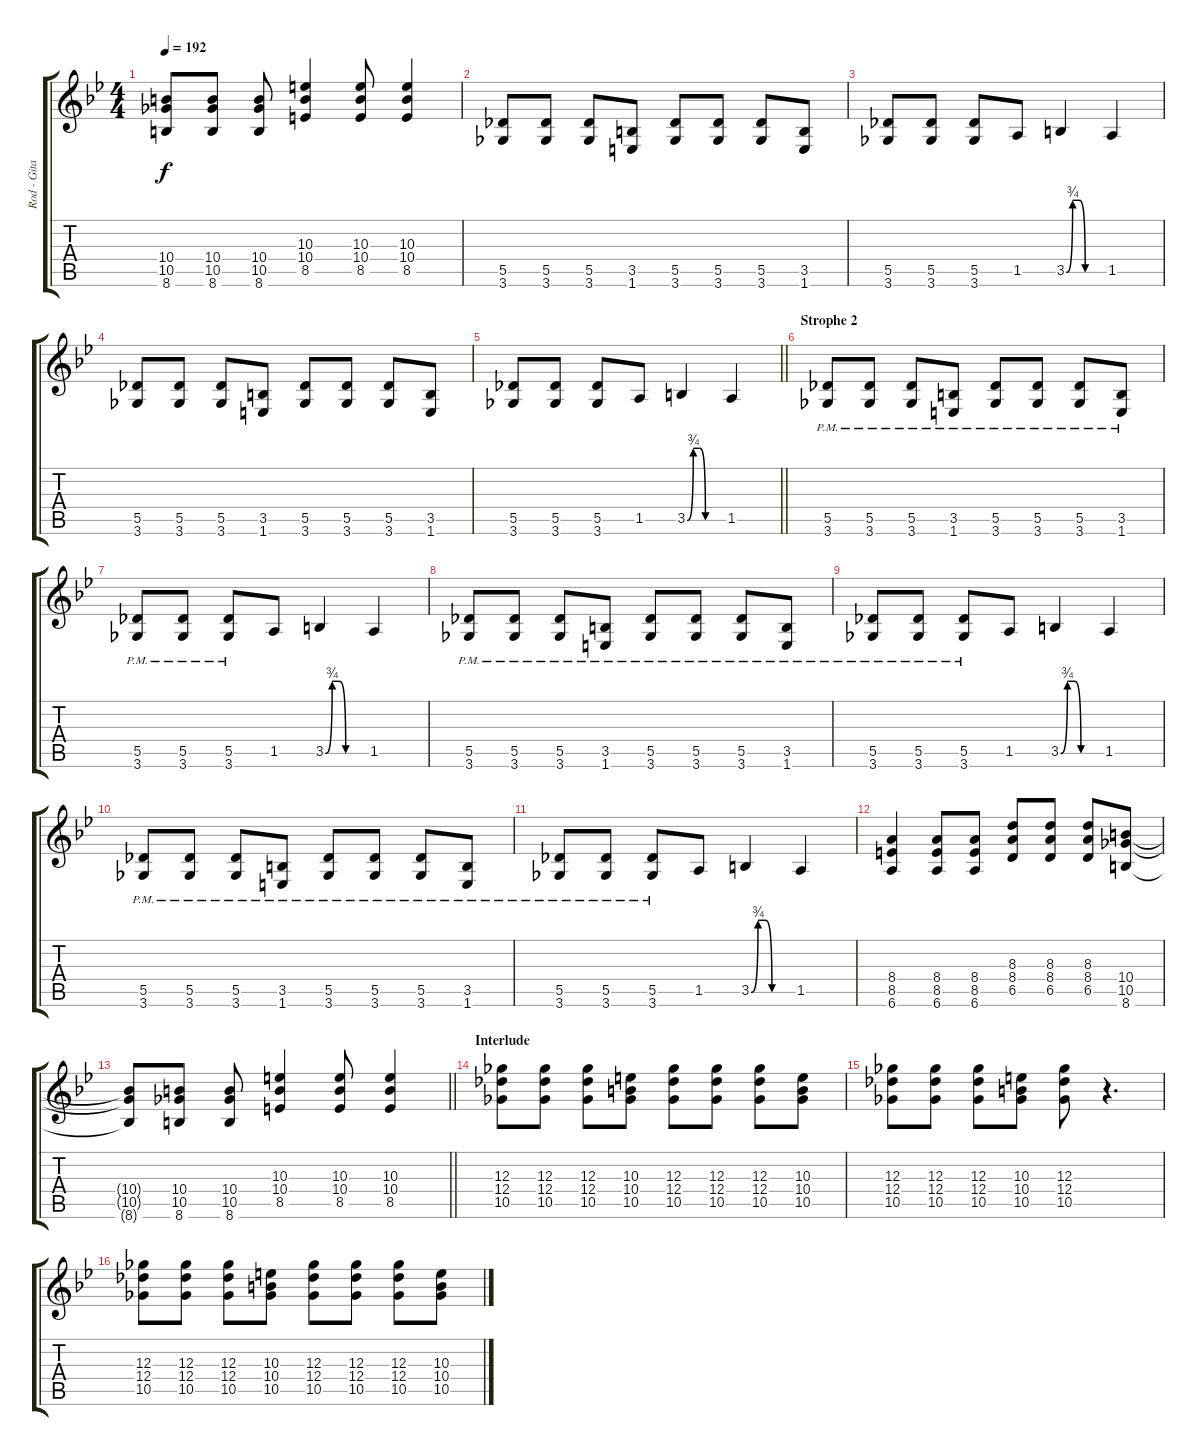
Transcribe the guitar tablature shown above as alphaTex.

\track ("Rod - Gitarre" "Rod - Gita") {instrument overdrivenguitar}
\staff {score tabs}
\tuning (Eb4 Bb3 Gb3 Db3 Ab2 Eb2) {hide}
\ts (4 4)
\tempo 192
\clef g2
\ks bb
(10.4{t} 10.5{t} 8.6{t}).8{dy f} (10.4 10.5 8.6).8 (10.4 10.5 8.6).8 (10.3 10.4 8.5).4 (10.3 10.4 8.5).8 (10.3 10.4 8.5).4 |
(5.5 3.6).8 (5.5 3.6).8 (5.5 3.6).8 (3.5 1.6).8 (5.5 3.6).8 (5.5 3.6).8 (5.5 3.6).8 (3.5 1.6).8 |
(5.5 3.6).8 (5.5 3.6).8 (5.5 3.6).8 1.5.8 3.5{be (custom 0 0 10 3 20 3 30 0 60 0)}.4 1.5.4 |
(5.5 3.6).8 (5.5 3.6).8 (5.5 3.6).8 (3.5 1.6).8 (5.5 3.6).8 (5.5 3.6).8 (5.5 3.6).8 (3.5 1.6).8 |
\barLineRight lightlight
(5.5 3.6).8 (5.5 3.6).8 (5.5 3.6).8 1.5.8 3.5{be (custom 0 0 10 3 20 3 30 0 60 0)}.4 1.5.4 |
\section ("" "Strophe 2")
(5.5{pm} 3.6{pm}).8 (5.5{pm} 3.6{pm}).8 (5.5{pm} 3.6{pm}).8 (3.5{pm} 1.6{pm}).8 (5.5{pm} 3.6{pm}).8 (5.5{pm} 3.6{pm}).8 (5.5{pm} 3.6{pm}).8 (3.5{pm} 1.6{pm}).8 |
(5.5{pm} 3.6{pm}).8 (5.5{pm} 3.6{pm}).8 (5.5{pm} 3.6{pm}).8 1.5.8 3.5{be (custom 0 0 10 3 20 3 30 0 60 0)}.4 1.5.4 |
(5.5{pm} 3.6{pm}).8 (5.5{pm} 3.6{pm}).8 (5.5{pm} 3.6{pm}).8 (3.5{pm} 1.6{pm}).8 (5.5{pm} 3.6{pm}).8 (5.5{pm} 3.6{pm}).8 (5.5{pm} 3.6{pm}).8 (3.5{pm} 1.6{pm}).8 |
(5.5{pm} 3.6{pm}).8 (5.5{pm} 3.6{pm}).8 (5.5{pm} 3.6{pm}).8 1.5.8 3.5{be (custom 0 0 10 3 20 3 30 0 60 0)}.4 1.5.4 |
(5.5{pm} 3.6{pm}).8 (5.5{pm} 3.6{pm}).8 (5.5{pm} 3.6{pm}).8 (3.5{pm} 1.6{pm}).8 (5.5{pm} 3.6{pm}).8 (5.5{pm} 3.6{pm}).8 (5.5{pm} 3.6{pm}).8 (3.5{pm} 1.6{pm}).8 |
(5.5{pm} 3.6{pm}).8 (5.5{pm} 3.6{pm}).8 (5.5{pm} 3.6{pm}).8 1.5.8 3.5{be (custom 0 0 10 3 20 3 30 0 60 0)}.4 1.5.4 |
(8.4 8.5 6.6).4 (8.4 8.5 6.6).8 (8.4 8.5 6.6).8 (8.3 8.4 6.5).8 (8.3 8.4 6.5).8 (8.3 8.4 6.5).8 (10.4 10.5 8.6).8 |
\barLineRight lightlight
(10.4{t} 10.5{t} 8.6{t}).8 (10.4 10.5 8.6).8 (10.4 10.5 8.6).8 (10.3 10.4 8.5).4 (10.3 10.4 8.5).8 (10.3 10.4 8.5).4 |
\section ("" "Interlude")
(12.3 12.4 10.5).8 (12.3 12.4 10.5).8 (12.3 12.4 10.5).8 (10.3 10.4 10.5).8 (12.3 12.4 10.5).8 (12.3 12.4 10.5).8 (12.3 12.4 10.5).8 (10.3 10.4 10.5).8 |
(12.3 12.4 10.5).8 (12.3 12.4 10.5).8 (12.3 12.4 10.5).8 (10.3 10.4 10.5).8 (12.3 12.4 10.5).8 r.4{d} |
(12.3 12.4 10.5).8 (12.3 12.4 10.5).8 (12.3 12.4 10.5).8 (10.3 10.4 10.5).8 (12.3 12.4 10.5).8 (12.3 12.4 10.5).8 (12.3 12.4 10.5).8 (10.3 10.4 10.5).8
